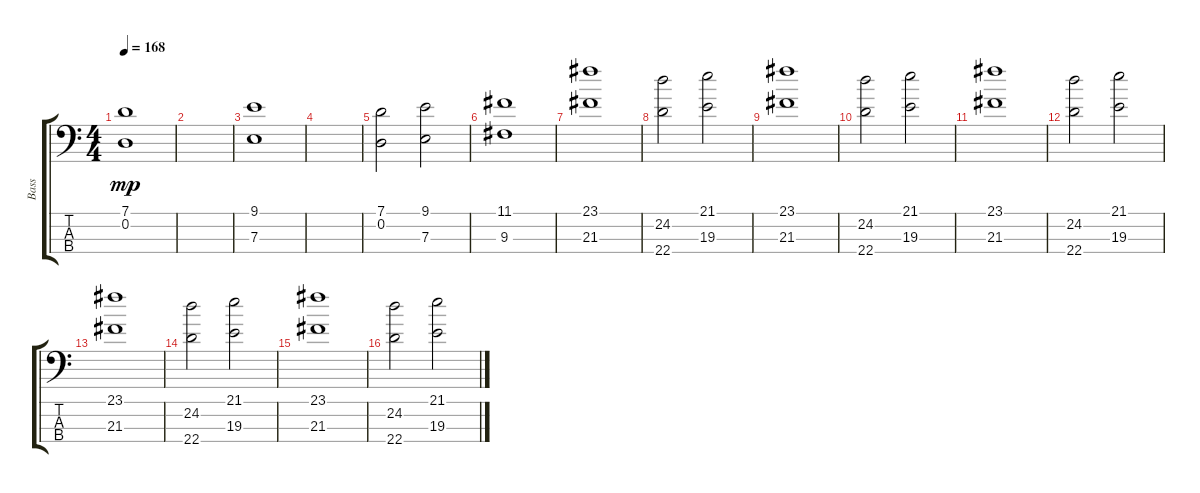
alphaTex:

\track ("Bass" "Bass") {instrument electricbasspick}
\staff {score tabs}
\tuning (G2 D2 A1 E1) {hide}
\ts (4 4)
\tempo 168
\clef f4
\ks c
(7.1 0.2).1{dy mp} |
|
(9.1 7.3).1 |
|
(7.1 0.2).2 (9.1 7.3).2 |
(11.1 9.3).1 |
(23.1 21.3).1 |
(24.2 22.4).2 (21.1 19.3).2 |
(23.1 21.3).1 |
(24.2 22.4).2 (21.1 19.3).2 |
(23.1 21.3).1 |
(24.2 22.4).2 (21.1 19.3).2 |
(23.1 21.3).1 |
(24.2 22.4).2 (21.1 19.3).2 |
(23.1 21.3).1 |
(24.2 22.4).2 (21.1 19.3).2
